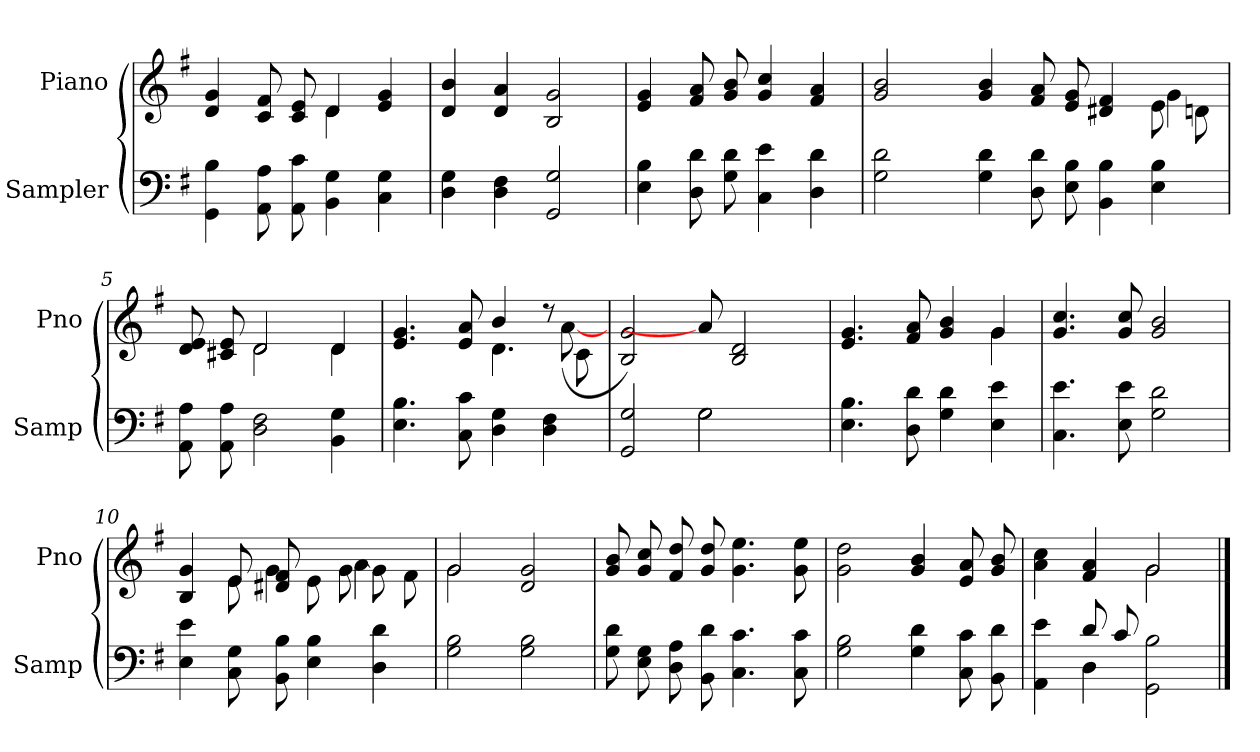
**kern	**kern
*part2	*part1
*staff2	*staff1
*I"Sampler	*I"Piano
*I'Samp	*I'Pno
*clefF4	*clefG2
*k[f#]	*k[f#]
*G:	*G:
=1	=1
*	*^
4GG 4B	4d 4g	2ryy
8AA\ 8A\	8c/ 8f#/	.
8AA\ 8c\	8c/ 8e/	.
4BB 4G	4d/	4d
4C 4G	4e 4g	4ryy
*	*v	*v
=2	=2
4D 4G	4d 4b
4D 4F#	4d 4a
2GG 2G	2B 2g
=3	=3
4E 4B	4e 4g
8D\ 8d\	8f#/ 8a/
8G\ 8d\	8g/ 8b/
4C 4e	4g 4cc
4D 4d	4f# 4a
=4	=4
*	*^
2G 2d	2g 2b	4ryy
*	*v	*v
4G 4d	4g 4b
8D\ 8d\	8f#/ 8a/
8E\ 8B\	8e/ 8g/
4BB 4B	4d#X 4f#
*	*^
4E 4B	8e\	4g
.	8dn\	.
=5	=5	=5
8AA\ 8A\	8d/ 8e/	4ryy
8AA\ 8A\	8c#X/ 8e/	.
2D 2F#	2d/	2d
4BB 4G	4d/	4d
=6	=6	=6
4.E 4.B	4.e 4.g	2ryy
8C 8c	8e 8a	.
4D 4G	4b/	4.d
4D 4F#	8r	.
.	8c\	([8a
*	*v	*v
=7	=7
*^	*
2GG 2G	2ryy	2B 2g)
2G\	2G	8a]
.	.	2B 2d
8ryy	8ryy	.
*v	*v	*
=8	=8
*	*^
4.E 4.B	4.e 4.g	2.ryy
8D 8d	8f# 8a	.
4G 4d	4g 4b	.
4E 4e	4g/	4g
*	*v	*v
=9	=9
4.C 4.e	4.g 4.cc
8E 8e	8g 8cc
2G 2d	2g 2b
=10	=10
*	*^
4E 4e	4B 4g	4ryy
8C\ 8G\	8e/	8e
8BB\ 8B\	8d#X/ 8f#/	4g
4E 4B	8e\	.
.	[8g\	4a
4D 4d	8g\]	.
.	8f#\	8ryy
=11	=11	=11
2G 2B	2g/	2g
2G\ 2B\	2d 2g	2ryy
*	*v	*v
=12	=12
8G\ 8d\	8g/ 8b/
8E\ 8G\	8g/ 8cc/
8D\ 8A\	8f#/ 8dd/
8BB\ 8d\	8g/ 8dd/
4.C 4.c	4.g 4.ee
8C 8c	8g 8ee
=13	=13
2G 2B	2g 2dd
4G 4d	4g 4b
8C\ 8c\	8e/ 8a/
8BB\ 8d\	8g/ 8b/
=14	=14
*^	*^
4AA 4e	4ryy	4a 4cc	2ryy
8d/	4D	4f# 4a	.
8c/	.	.	.
2GG 2B	2ryy	2g/	2g
*v	*v	*	*
*	*v	*v
==	==
*-	*-
